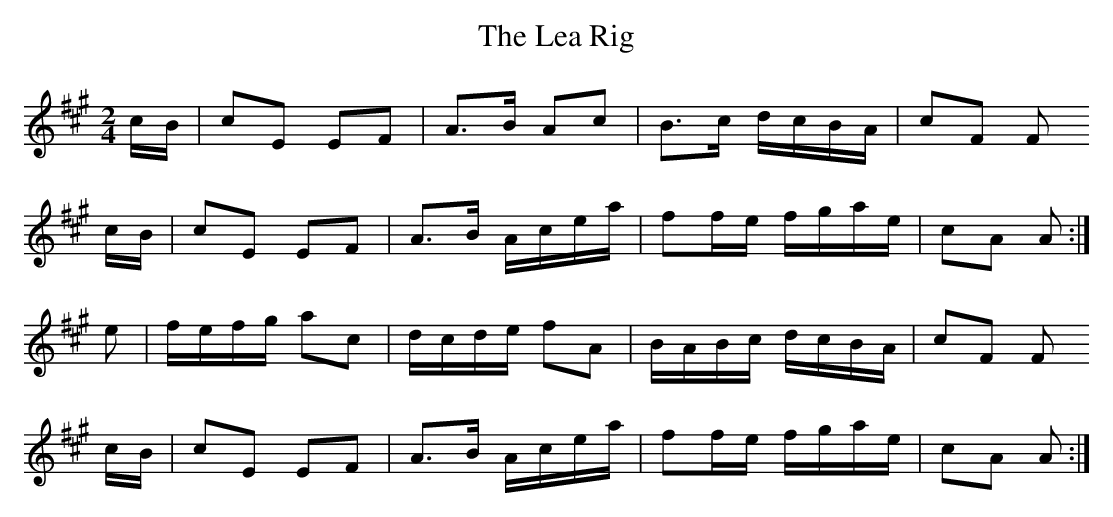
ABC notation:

X:1
T:Lea Rig, The
M:2/4
L:1/16
K:A
cB | c2E2 E2F2 | A3B  A2c2 | B3c  dcBA | c2F2 F2
cB | c2E2 E2F2 | A3B  Acea | f2fe fgae | c2A2 A2  :|
e2 | fefg a2c2 | dcde f2A2 | BABc dcBA | c2F2 F2
cB | c2E2 E2F2 | A3B  Acea | f2fe fgae | c2A2 A2 :|]
